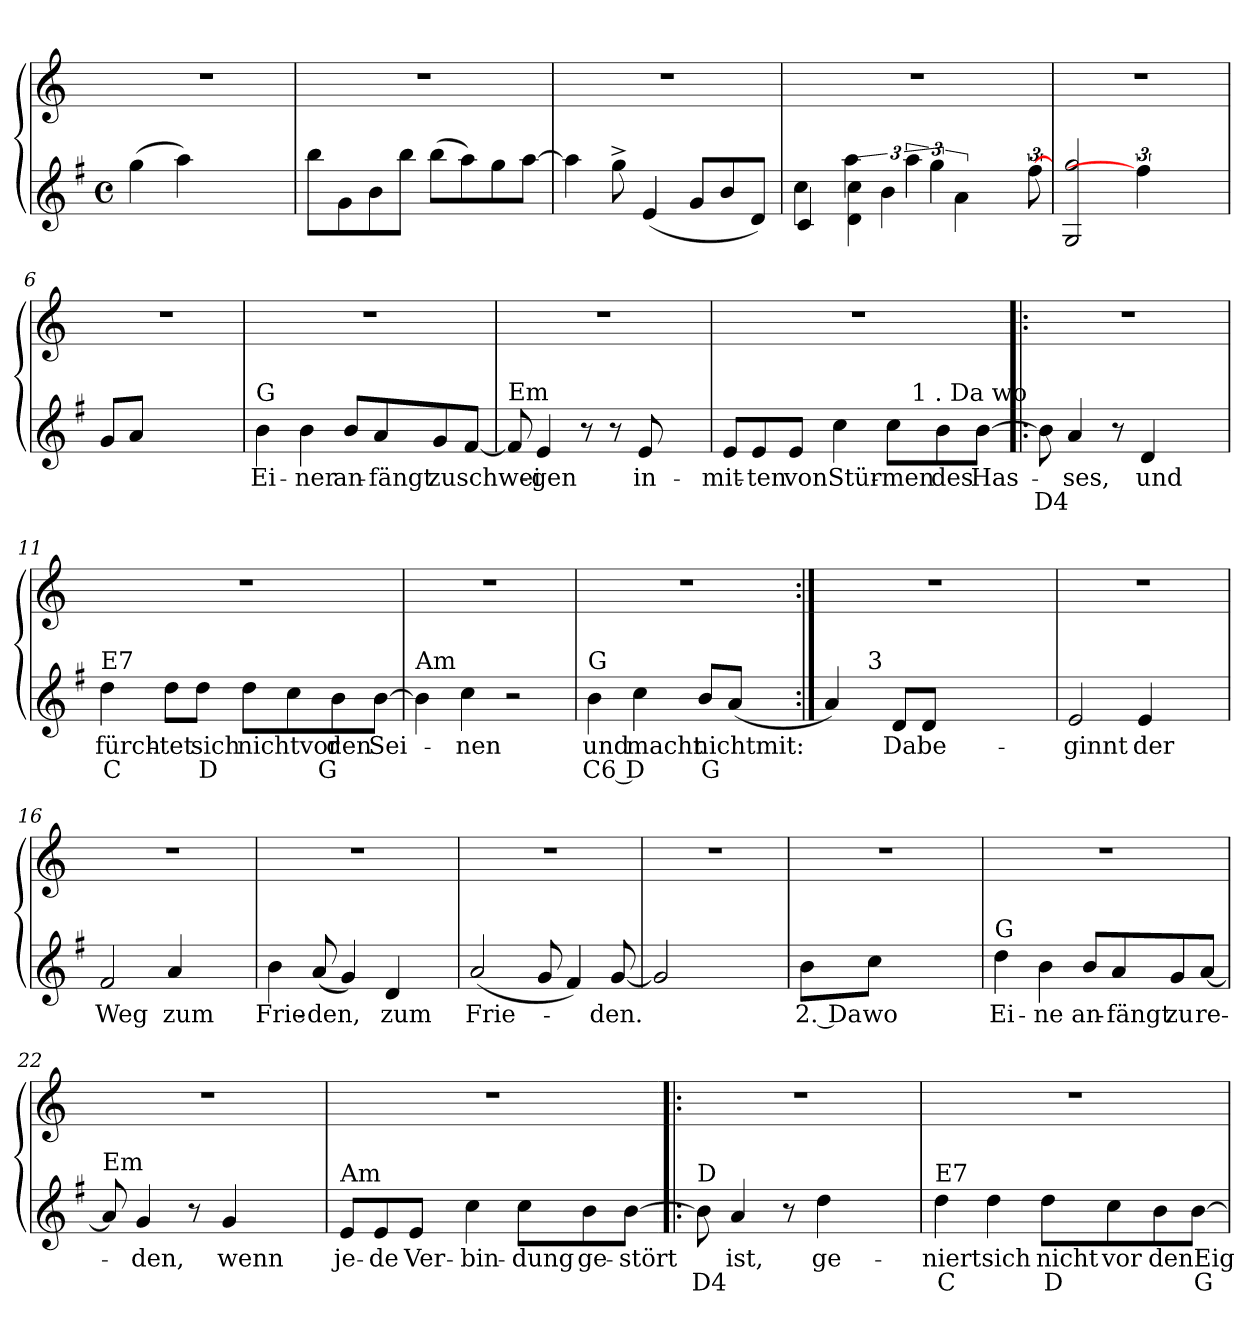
**kern	**text	**text	**kern
*part2	*part2	*part2	*part1
*staff2	*staff2	*staff2	*staff1
*clefG2	*	*	*clefG2
*k[f#]	*	*	*k[]
*G:	*	*	*C:
*M4/4	*	*	*
*met(c)	*	*	*
=1	=1	=1	=1
(>4gg\	.	.	1r
4aa\)	.	.	.
2ryy	.	.	.
=2	=2	=2	=2
8bb\L	.	.	1r
8g\	.	.	.
8b\	.	.	.
8bb\J	.	.	.
(>8bb\L	.	.	.
8aa\)	.	.	.
8gg\	.	.	.
[>8aa\J	.	.	.
=3	=3	=3	=3
4aa\]	.	.	1r
8gg^>\	.	.	.
(<4e/	.	.	.
8g/L	.	.	.
8b/	.	.	.
8d/J)	.	.	.
=4	=4	=4	=4
*^	*	*	*
*	*^	*	*	*
*	*	*^	*	*	*
4c/	4cc\	4ryy	12%5ryy	.	.	1r
4aa\	4ryy	6d\ 6cc\	.	.	.	.
.	.	6ryy	4b\	.	.	.
2ryy	6aa\	.	.	.	.	.
.	.	6gg\	.	.	.	.
.	6a\	.	4ryy	.	.	.
.	.	4ryy	.	.	.	.
.	6ryy	.	.	.	.	.
.	.	.	[12ff#\	.	.	.
*v	*v	*v	*v	*	*	*
=5	=5	=5	=5
2G/ 2gg/	.	.	1r
6ff#\]	.	.	.
3ryy	.	.	.
=6	=6	=6	=6
8g/L	.	.	1r
8a/J	.	.	.
2.ryy	.	.	.
!!LO:LB:g=z
=7	=7	=7	=7
!LO:TX:a:t=G	!	!	!
!	!LO:LY:b	!	!
4b\	Ei-	.	1r
!	!LO:LY:b	!	!
4b\	-ner	.	.
!	!LO:LY:b	!	!
8b/L	an-	.	.
!	!LO:LY:b	!	!
8a/	-fängt	.	.
!	!LO:LY:b	!	!
8g/	zuschwei-	.	.
[<8f#/J	.	.	.
=8	=8	=8	=8
!LO:TX:a:t=Em	!	!	!
8f#/]	.	.	1r
!	!LO:LY:b	!	!
4e/	-gen	.	.
8r	.	.	.
8r	.	.	.
!	!LO:LY:b	!	!
8e/	in-	.	.
4ryy	.	.	.
=9	=9	=9	=9
!LO:TX:a:t=Am	!	!	!
!	!LO:LY:b	!	!
*^	*	*	*
8e/L	3%2ryy	-mit-	.	1r
!	!	!LO:LY:b	!	!
8e/	.	-ten	.	.
!	!	!LO:LY:b	!	!
8e/J	.	von	.	.
!	!	!LO:LY:b	!	!
4cc\	.	Stür-	.	.
!	!	!LO:LY:b	!	!
8cc\L	.	-men	.	.
.	96ryy	.	.	.
!	!LO:TX:a:t=1 . Da wo	!	!	!
.	6ryy	.	.	.
!	!	!LO:LY:b	!	!
8b\	.	des	.	.
.	12...ryy	.	.	.
!	!	!LO:LY:b	!	!
[<8b\J	.	Has-	.	.
!!LO:LB:g=z
=10!|:	=10!|:	=10!|:	=10!|:	=10!|:
!LO:TX:a:t=D	!	!	!	!
!	!	!	!LO:LY:b	!
*v	*v	*	*	*
8b\]	.	D4	1r
!	!LO:LY:b	!	!
4a/	-ses,	.	.
8r	.	.	.
!	!LO:LY:b	!	!
4d/	und	.	.
4ryy	.	.	.
=11	=11	=11	=11
!LO:TX:a:t=E7	!	!	!
!	!LO:LY:b	!LO:LY:b	!
4dd\	fürch-	C	1r
!	!LO:LY:b	!	!
8dd\L	-tet	.	.
!	!LO:LY:b	!LO:LY:b	!
8dd\J	sich	D	.
!	!LO:LY:b	!	!
8dd\L	nichtvor	.	.
8cc\	.	.	.
!	!LO:LY:b	!LO:LY:b	!
8b\	den	G	.
!	!LO:LY:b	!	!
[>8b\J	Sei-	.	.
=12	=12	=12	=12
!LO:TX:a:t=Am	!	!	!
4b\]	.	.	1r
!	!LO:LY:b	!	!
4cc\	-nen	.	.
2r	.	.	.
=13	=13	=13	=13
!LO:TX:a:t=G	!	!	!
!	!LO:LY:b	!LO:LY:b	!
4b\	und	C6 D	1r
!	!LO:LY:b	!	!
4cc\	macht	.	.
!	!LO:LY:b	!LO:LY:b	!
8b/L	nichtmit:	G	.
(<8a/J	.	.	.
4ryy	.	.	.
!!LO:LB:g=z
=14:|!	=14:|!	=14:|!	=14:|!
*^	*	*	*
4a/)	8ryy	.	.	1r
.	32ryy	.	.	.
!	!LO:TX:a:t=3	!	!	!
.	2ryy	.	.	.
!	!	!LO:LY:b	!	!
8d/L	.	Da	.	.
!	!	!LO:LY:b	!	!
8d/J	.	be-	.	.
2ryy	.	.	.	.
.	4ryy	.	.	.
.	16.ryy	.	.	.
=15	=15	=15	=15	=15
!	!	!LO:LY:b	!	!
*v	*v	*	*	*
2e/	-ginnt	.	1r
!	!LO:LY:b	!	!
4e/	der	.	.
4ryy	.	.	.
=16	=16	=16	=16
!	!LO:LY:b	!	!
2f#/	Weg	.	1r
!	!LO:LY:b	!	!
4a/	zum	.	.
4ryy	.	.	.
=17	=17	=17	=17
!	!LO:LY:b	!	!
4b\	Frie-	.	1r
!	!LO:LY:b	!	!
(<8a/	-den,	.	.
4g/)	.	.	.
!	!LO:LY:b	!	!
4d/	zum	.	.
8ryy	.	.	.
=18	=18	=18	=18
!	!LO:LY:b	!	!
(<2a/	Frie-	.	1r
8g/	.	.	.
4f#/)	.	.	.
!	!LO:LY:b	!	!
[<8g/	-den.	.	.
=19	=19	=19	=19
2g/]	.	.	1r
2ryy	.	.	.
!!LO:LB:g=z
=20	=20	=20	=20
!	!LO:LY:b:rj	!	!
8b\L	2. Da	.	1r
!	!LO:LY:b	!	!
8cc\J	wo	.	.
2.ryy	.	.	.
=21	=21	=21	=21
!LO:TX:a:t=G	!	!	!
!	!LO:LY:b	!	!
4dd\	Ei-	.	1r
!	!LO:LY:b	!	!
4b\	-ne	.	.
!	!LO:LY:b	!	!
8b/L	an-	.	.
!	!LO:LY:b	!	!
8a/	-fängt	.	.
!	!LO:LY:b	!	!
8g/	zu	.	.
!	!LO:LY:b	!	!
[<8a/J	re-	.	.
=22	=22	=22	=22
!LO:TX:a:t=Em	!	!	!
8a/]	.	.	1r
!	!LO:LY:b	!	!
4g/	-den,	.	.
8r	.	.	.
!	!LO:LY:b	!	!
4g/	wenn	.	.
4ryy	.	.	.
=23	=23	=23	=23
!LO:TX:a:t=Am	!	!	!
!	!LO:LY:b	!	!
8e/L	je-	.	1r
!	!LO:LY:b	!	!
8e/	-de	.	.
!	!LO:LY:b	!	!
8e/J	Ver-	.	.
!	!LO:LY:b	!	!
4cc\	-bin-	.	.
!	!LO:LY:b	!	!
8cc\L	-dung	.	.
!	!LO:LY:b	!	!
8b\	ge-	.	.
!	!LO:LY:b	!	!
[<8b\J	-stört	.	.
!!LO:LB:g=z
=24!|:	=24!|:	=24!|:	=24!|:
!LO:TX:a:t=D	!	!	!
!	!	!LO:LY:b	!
8b\]	.	D4	1r
!	!LO:LY:b	!	!
4a/	ist,	.	.
8r	.	.	.
!	!LO:LY:b	!	!
4dd\	ge-	.	.
4ryy	.	.	.
=25	=25	=25	=25
!LO:TX:a:t=E7	!	!	!
!	!LO:LY:b	!LO:LY:b	!
4dd\	-niert	C	1r
!	!LO:LY:b	!	!
4dd\	sich	.	.
!	!LO:LY:b	!LO:LY:b	!
8dd\L	nicht	D	.
!	!LO:LY:b	!	!
8cc\	vor	.	.
!	!LO:LY:b	!	!
8b\	denEig-	.	.
!	!	!LO:LY:b	!
[>8b\J	.	G	.
=	=	=	=
*-	*-	*-	*-
